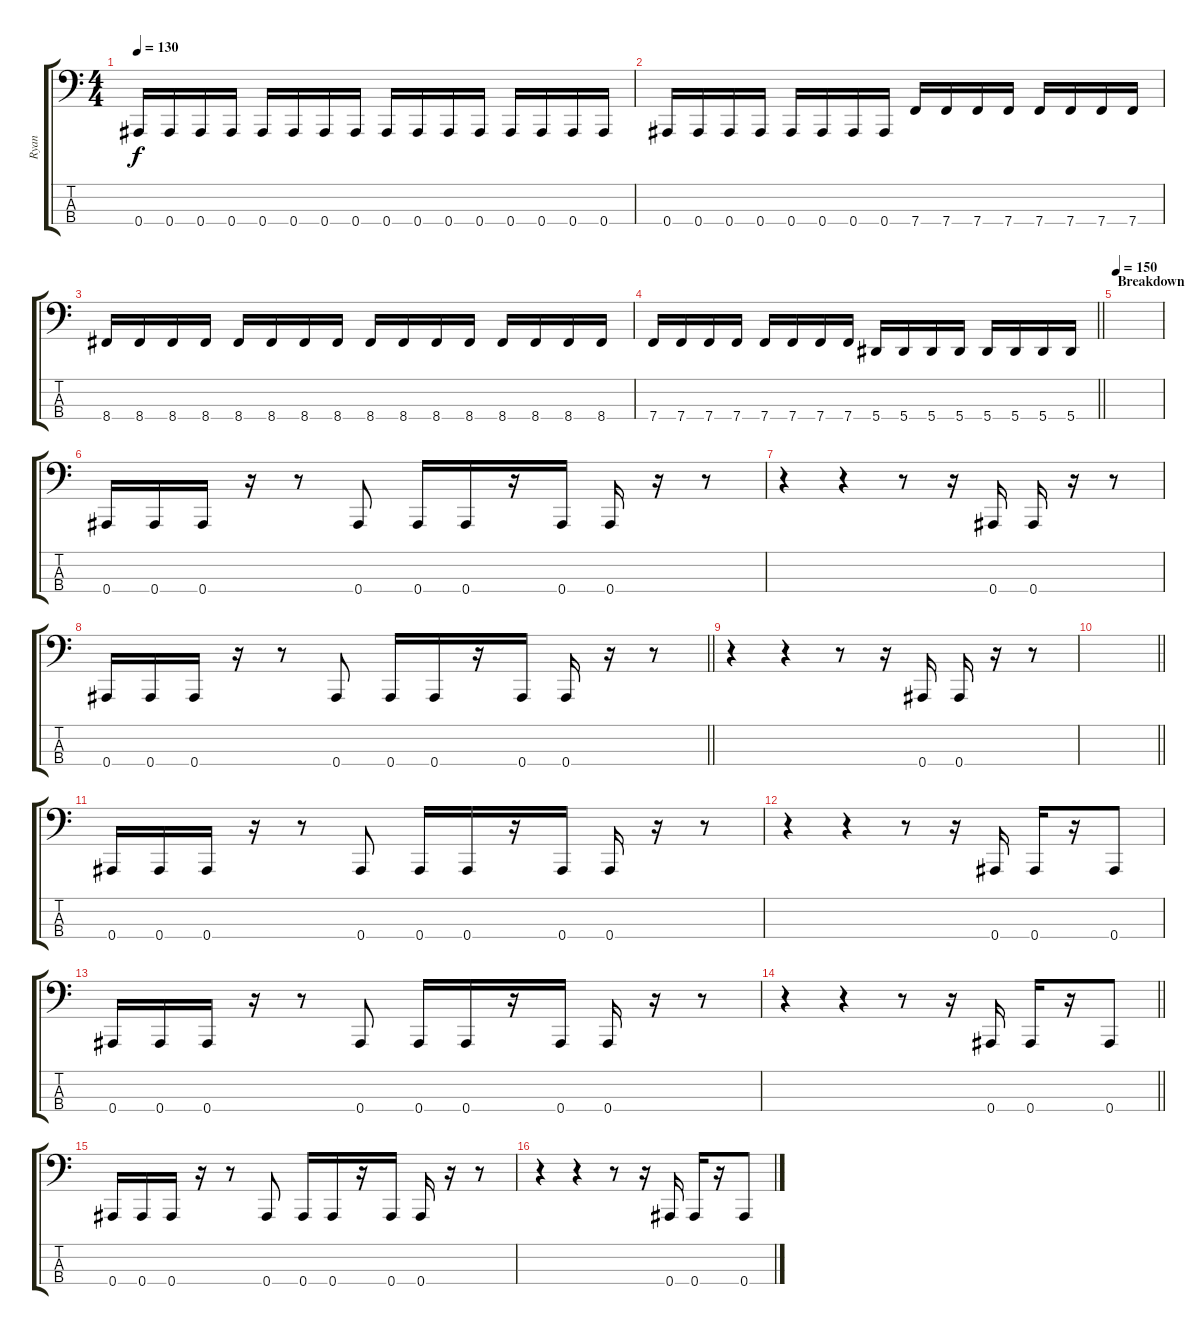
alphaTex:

\track ("Ryan" "Ryan") {instrument electricbasspick}
\staff {score tabs}
\tuning (Eb2 Bb1 F1 Bb0) {hide}
\ts (4 4)
\tempo 130
\clef f4
\ks c
0.4.16{dy f} 0.4.16 0.4.16 0.4.16 0.4.16 0.4.16 0.4.16 0.4.16 0.4.16 0.4.16 0.4.16 0.4.16 0.4.16 0.4.16 0.4.16 0.4.16 |
0.4.16 0.4.16 0.4.16 0.4.16 0.4.16 0.4.16 0.4.16 0.4.16 7.4.16 7.4.16 7.4.16 7.4.16 7.4.16 7.4.16 7.4.16 7.4.16 |
8.4.16 8.4.16 8.4.16 8.4.16 8.4.16 8.4.16 8.4.16 8.4.16 8.4.16 8.4.16 8.4.16 8.4.16 8.4.16 8.4.16 8.4.16 8.4.16 |
\barLineRight lightlight
7.4.16 7.4.16 7.4.16 7.4.16 7.4.16 7.4.16 7.4.16 7.4.16 5.4.16 5.4.16 5.4.16 5.4.16 5.4.16 5.4.16 5.4.16 5.4.16 |
\section ("" "Breakdown")
\tempo 150
|
0.4.16 0.4.16 0.4.16 r.16 r.8 0.4.8 0.4.16 0.4.16 r.16 0.4.16 0.4.16 r.16 r.8 |
r.4 r.4 r.8 r.16 0.4.16 0.4.16 r.16 r.8 |
\barLineRight lightlight
0.4.16 0.4.16 0.4.16 r.16 r.8 0.4.8 0.4.16 0.4.16 r.16 0.4.16 0.4.16 r.16 r.8 |
r.4 r.4 r.8 r.16 0.4.16 0.4.16 r.16 r.8 |
\barLineRight lightlight
|
0.4.16 0.4.16 0.4.16 r.16 r.8 0.4.8 0.4.16 0.4.16 r.16 0.4.16 0.4.16 r.16 r.8 |
r.4 r.4 r.8 r.16 0.4.16 0.4.16 r.16 0.4.8 |
0.4.16 0.4.16 0.4.16 r.16 r.8 0.4.8 0.4.16 0.4.16 r.16 0.4.16 0.4.16 r.16 r.8 |
\barLineRight lightlight
r.4 r.4 r.8 r.16 0.4.16 0.4.16 r.16 0.4.8 |
0.4.16 0.4.16 0.4.16 r.16 r.8 0.4.8 0.4.16 0.4.16 r.16 0.4.16 0.4.16 r.16 r.8 |
r.4 r.4 r.8 r.16 0.4.16 0.4.16 r.16 0.4.8
